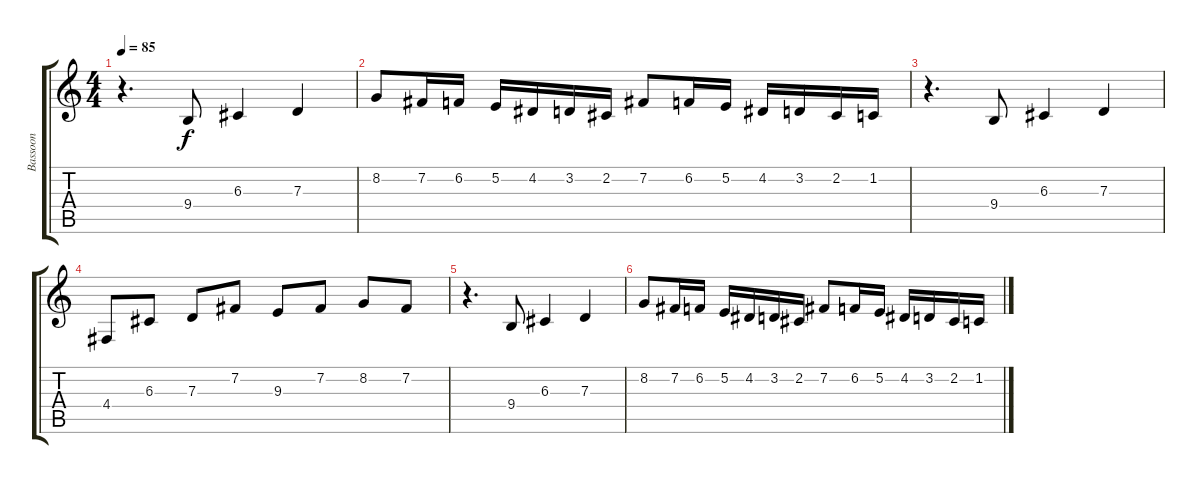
\track ("Bassoon" "Bassoon") {instrument bassoon}
\staff {score tabs}
\tuning (E4 B3 G3 D3 A2 E2) {hide}
\ts (4 4)
\tempo 85
\clef g2
\ks c
r.4{d dy f} 9.4.8 6.3.4 7.3.4 |
8.2.8 7.2.16 6.2.16 5.2.16 4.2.16 3.2.16 2.2.16 7.2.8 6.2.16 5.2.16 4.2.16 3.2.16 2.2.16 1.2.16 |
r.4{d} 9.4.8 6.3.4 7.3.4 |
4.4.8 6.3.8 7.3.8 7.2.8 9.3.8 7.2.8 8.2.8 7.2.8 |
r.4{d} 9.4.8 6.3.4 7.3.4 |
8.2.8 7.2.16 6.2.16 5.2.16 4.2.16 3.2.16 2.2.16 7.2.8 6.2.16 5.2.16 4.2.16 3.2.16 2.2.16 1.2.16
